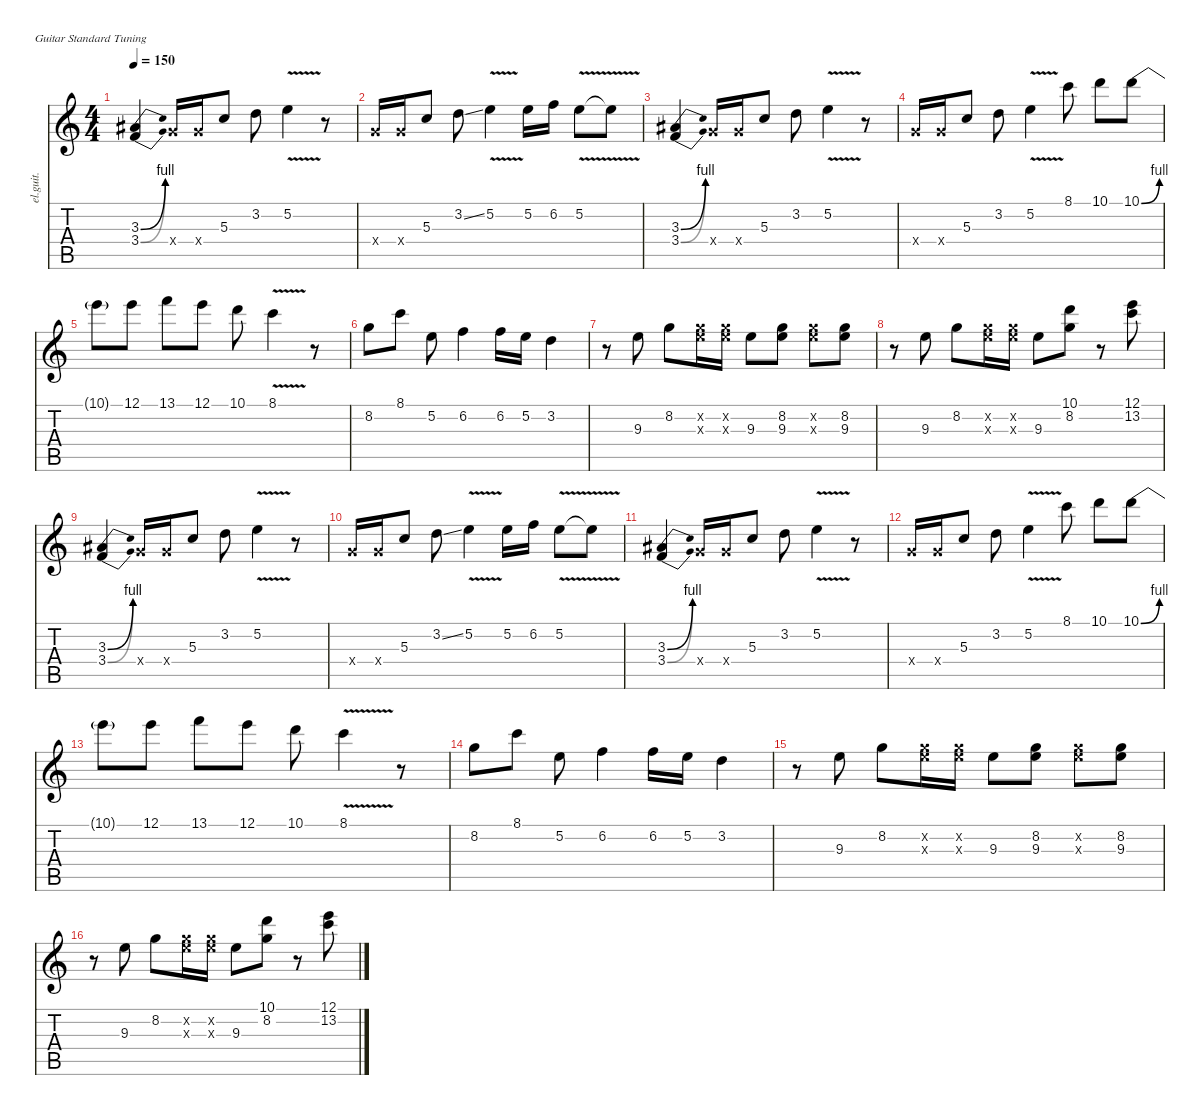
\defaultSystemsLayout 4
\hideDynamics
\bracketExtendMode nobrackets
\track ("Clean Guitar" "el.guit.") {instrument electricguitarclean}
\staff {score tabs}
\tuning (E4 B3 G3 D3 A2 E2)
\ts (4 4)
\tempo 150
\clef g2
\ks c
(3.4{be (bend 0 0 15 4)} 3.3{be (bend 0 0 15 4) acc #}).4{dy mf instrument electricguitarclean beam Up} 5.4{x}.16{beam Up} 5.4{x}.16{beam Up} 5.3.8{beam Up} 3.2.8{beam Down} 5.2{v}.4{beam Down} r.8{beam Down} |
5.4{x}.16{beam Up} 5.4{x}.16{beam Up} 5.3.8{beam Up} 3.2{ss}.8{beam Down} 5.2{v}.4{beam Down} 5.2.16{beam Down} 6.2.16{beam Down} 5.2{v}.8{beam Down} 5.2{t}.8{beam Down} |
(3.4{be (bend 0 0 15 4)} 3.3{be (bend 0 0 15 4) acc #}).4{beam Up} 5.4{x}.16{beam Up} 5.4{x}.16{beam Up} 5.3.8{beam Up} 3.2.8{beam Down} 5.2{v}.4{beam Down} r.8{beam Down} |
5.4{x}.16{beam Up} 5.4{x}.16{beam Up} 5.3.8{beam Up} 3.2.8{beam Down} 5.2{v}.4{beam Down} 8.1.8{beam Down} 10.1.8{beam Down} 10.1{be (bend 0 0 15 4)}.8{beam Down} |
10.1{t}.8{beam Down} 12.1.8{beam Down} 13.1.8{beam Down} 12.1.8{beam Down} 10.1.8{beam Down} 8.1{v}.4{beam Down} r.8{beam Down} |
8.2.8{beam Down} 8.1.8{beam Down} 5.2.8{beam Down} 6.2.4{beam Down} 6.2.16{beam Down} 5.2.16{beam Down} 3.2.4{beam Down} |
r.8{beam Down} 9.3.8{beam Down} 8.2.8{beam Down} (8.2{x} 9.3{x}).16{beam Down} (8.2{x} 9.3{x}).16{beam Down} 9.3.8{beam Down} (9.3 8.2).8{beam Down} (8.2{x} 9.3{x}).8{beam Down} (8.2 9.3).8{beam Down} |
r.8{beam Down} 9.3.8{beam Down} 8.2.8{beam Down} (8.2{x} 9.3{x}).16{beam Down} (8.2{x} 9.3{x}).16{beam Down} 9.3.8{beam Down} (8.2 10.1).8{beam Down} r.8{beam Down} (12.1 13.2).8{beam Down} |
(3.4{be (bend 0 0 15 4)} 3.3{be (bend 0 0 15 4) acc #}).4{beam Up} 5.4{x}.16{beam Up} 5.4{x}.16{beam Up} 5.3.8{beam Up} 3.2.8{beam Down} 5.2{v}.4{beam Down} r.8{beam Down} |
5.4{x}.16{beam Up} 5.4{x}.16{beam Up} 5.3.8{beam Up} 3.2{ss}.8{beam Down} 5.2{v}.4{beam Down} 5.2.16{beam Down} 6.2.16{beam Down} 5.2{v}.8{beam Down} 5.2{t}.8{beam Down} |
(3.4{be (bend 0 0 15 4)} 3.3{be (bend 0 0 15 4) acc #}).4{beam Up} 5.4{x}.16{beam Up} 5.4{x}.16{beam Up} 5.3.8{beam Up} 3.2.8{beam Down} 5.2{v}.4{beam Down} r.8{beam Down} |
5.4{x}.16{beam Up} 5.4{x}.16{beam Up} 5.3.8{beam Up} 3.2.8{beam Down} 5.2{v}.4{beam Down} 8.1.8{beam Down} 10.1.8{beam Down} 10.1{be (bend 0 0 15 4)}.8{beam Down} |
10.1{t}.8{beam Down} 12.1.8{beam Down} 13.1.8{beam Down} 12.1.8{beam Down} 10.1.8{beam Down} 8.1{v}.4{beam Down} r.8{beam Down} |
8.2.8{beam Down} 8.1.8{beam Down} 5.2.8{beam Down} 6.2.4{beam Down} 6.2.16{beam Down} 5.2.16{beam Down} 3.2.4{beam Down} |
r.8{beam Down} 9.3.8{beam Down} 8.2.8{beam Down} (8.2{x} 9.3{x}).16{beam Down} (8.2{x} 9.3{x}).16{beam Down} 9.3.8{beam Down} (9.3 8.2).8{beam Down} (8.2{x} 9.3{x}).8{beam Down} (8.2 9.3).8{beam Down} |
r.8{beam Down} 9.3.8{beam Down} 8.2.8{beam Down} (8.2{x} 9.3{x}).16{beam Down} (8.2{x} 9.3{x}).16{beam Down} 9.3.8{beam Down} (8.2 10.1).8{beam Down} r.8{beam Down} (12.1 13.2).8{beam Down}
